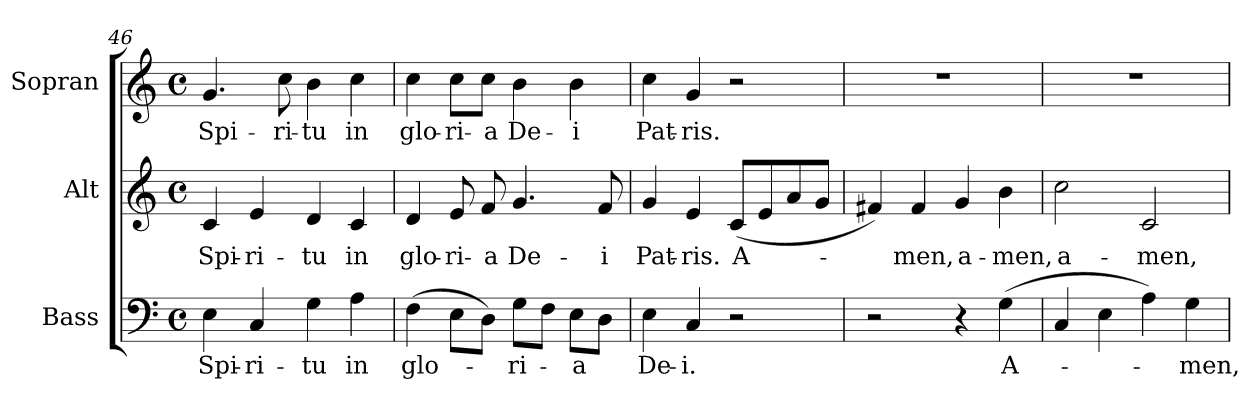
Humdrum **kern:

**kern	**text	**kern	**text	**kern	**text
*part3	*part3	*part2	*part2	*part1	*part1
*staff3	*staff3	*staff2	*staff2	*staff1	*staff1
*I"Bass	*	*I"Alt	*	*I"Sopran	*
*I'B.	*	*I'A.	*	*I'S.	*
*clefF4	*	*clefG2	*	*clefG2	*
*k[]	*	*k[]	*	*k[]	*
*C:	*	*C:	*	*C:	*
*M4/4	*	*M4/4	*	*M4/4	*
*met(c)	*	*met(c)	*	*met(c)	*
=46	=46	=46	=46	=46	=46
!	!LO:LY:b	!	!LO:LY:b	!	!LO:LY:b
4E\	Spi-	4c/	Spi-	4.g/	Spi-
!	!LO:LY:b	!	!LO:LY:b	!	!
4C/	-ri-	4e/	-ri-	.	.
!	!	!	!	!	!LO:LY:b
.	.	.	.	8cc\	-ri-
!	!LO:LY:b	!	!LO:LY:b	!	!LO:LY:b
4G\	-tu	4d/	-tu	4b\	-tu
!	!LO:LY:b	!	!LO:LY:b	!	!LO:LY:b
4A\	in	4c/	in	4cc\	in
=47	=47	=47	=47	=47	=47
!	!LO:LY:b	!	!LO:LY:b	!	!LO:LY:b
(>4F\	glo-	4d/	glo-	4cc\	glo-
!	!	!	!LO:LY:b	!	!LO:LY:b
8E\L	.	8e/	-ri-	8cc\L	-ri-
!	!	!	!LO:LY:b	!	!LO:LY:b
8D\J)	.	8f/	-a	8cc\J	-a
!	!LO:LY:b	!	!LO:LY:b	!	!LO:LY:b
8G\L	-ri-	4.g/	De-	4b\	De-
8F\J	.	.	.	.	.
!	!LO:LY:b	!	!	!	!LO:LY:b
8E\L	-a	.	.	4b\	-i
!	!	!	!LO:LY:b	!	!
8D\J	.	8f/	-i	.	.
!!LO:LB:g=z
=48	=48	=48	=48	=48	=48
!	!LO:LY:b	!	!LO:LY:b	!	!LO:LY:b
4E\	De-	4g/	Pat-	4cc\	Pat-
!	!LO:LY:b	!	!LO:LY:b	!	!LO:LY:b
4C/	-i.	4e/	-ris.	4g/	-ris.
!	!	!	!LO:LY:b	!	!
2r	.	(<8c/L	A-	2r	.
.	.	8e/	.	.	.
.	.	8a/	.	.	.
.	.	8g/J	.	.	.
=49	=49	=49	=49	=49	=49
2r	.	4f#X/)	.	1r	.
!	!	!	!LO:LY:b	!	!
.	.	4f#/	-men,	.	.
!	!	!	!LO:LY:b	!	!
4r	.	4g/	a-	.	.
!	!LO:LY:b	!	!LO:LY:b	!	!
(>4G\	A-	4b\	-men,	.	.
=50	=50	=50	=50	=50	=50
!	!	!	!LO:LY:b	!	!
4C/	.	2cc\	a-	1r	.
4E\	.	.	.	.	.
!	!	!	!LO:LY:b	!	!
4A\)	.	2c/	-men,	.	.
!	!LO:LY:b	!	!	!	!
4G\	-men,	.	.	.	.
=	=	=	=	=	=
*-	*-	*-	*-	*-	*-
